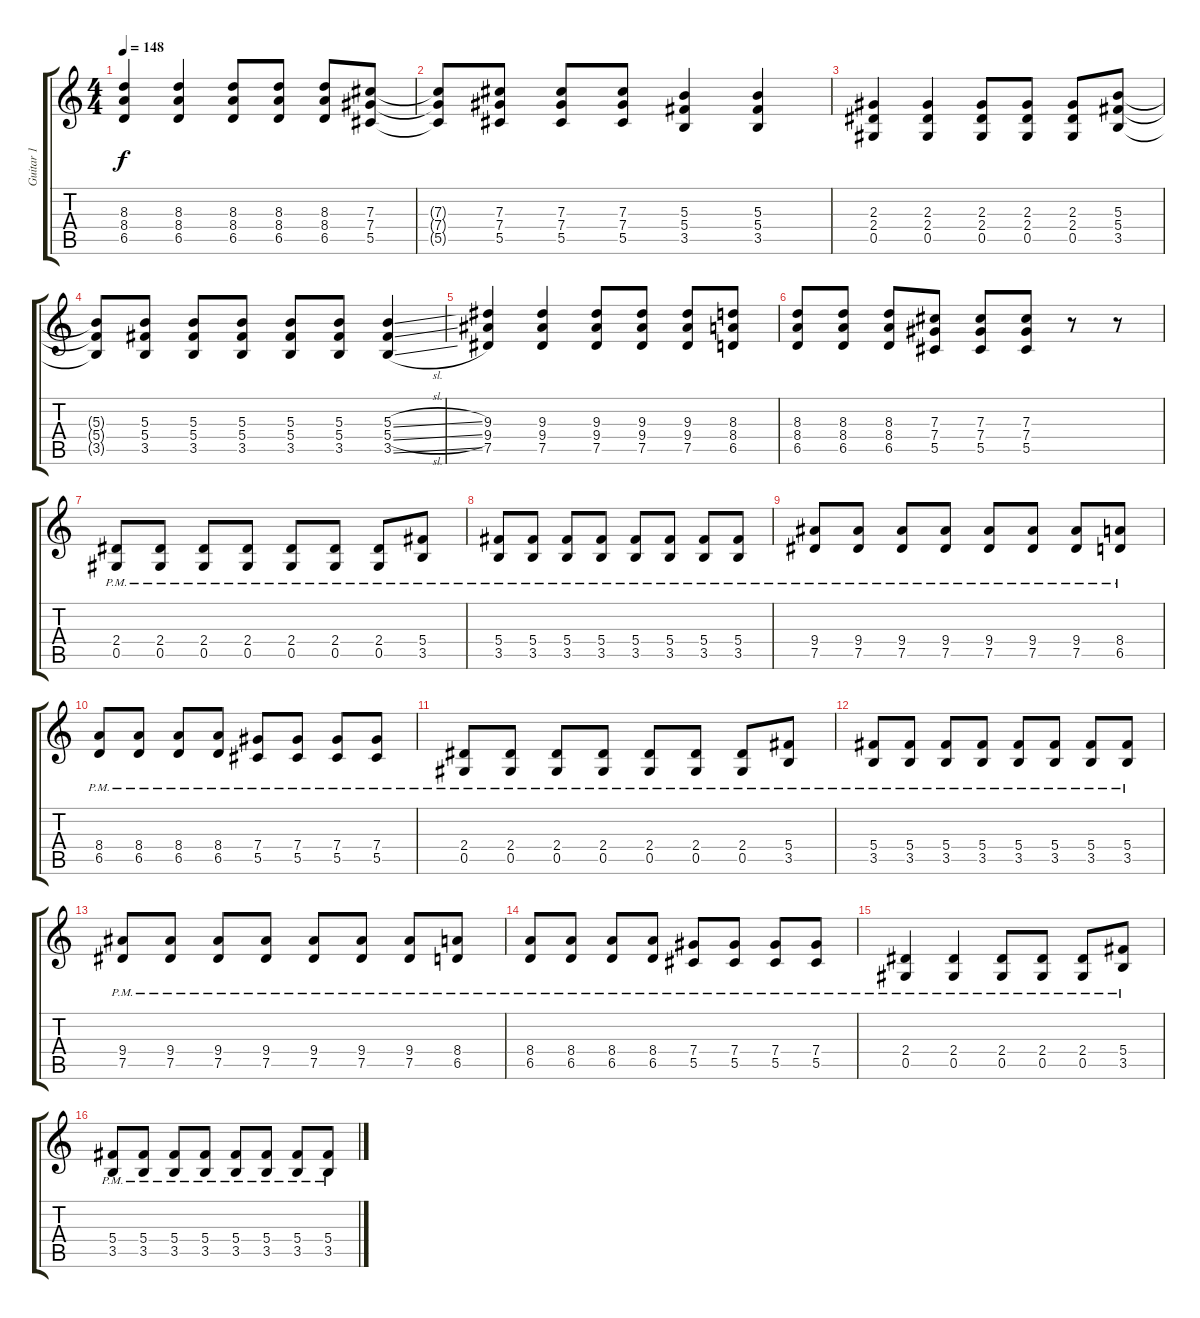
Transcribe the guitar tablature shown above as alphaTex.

\track ("Guitar 1" "Guitar 1") {instrument distortionguitar}
\staff {score tabs}
\tuning (Eb4 Bb3 Gb3 Db3 Ab2 Db2) {hide}
\ts (4 4)
\tempo 148
\clef g2
\ks c
(8.3 8.4 6.5).4{dy f} (8.3 8.4 6.5).4 (8.3 8.4 6.5).8 (8.3 8.4 6.5).8 (8.3 8.4 6.5).8 (7.3 7.4 5.5).8 |
(7.3{t} 7.4{t} 5.5{t}).8 (7.3 7.4 5.5).8 (7.3 7.4 5.5).8 (7.3 7.4 5.5).8 (5.3 5.4 3.5).4 (5.3 5.4 3.5).4 |
(2.3 2.4 0.5).4 (2.3 2.4 0.5).4 (2.3 2.4 0.5).8 (2.3 2.4 0.5).8 (2.3 2.4 0.5).8 (5.3 5.4 3.5).8 |
(5.3{t} 5.4{t} 3.5{t}).8 (5.3 5.4 3.5).8 (5.3 5.4 3.5).8 (5.3 5.4 3.5).8 (5.3 5.4 3.5).8 (5.3 5.4 3.5).8 (5.3{sl} 5.4{sl} 3.5{sl}).4 |
(9.3 9.4 7.5).4 (9.3 9.4 7.5).4 (9.3 9.4 7.5).8 (9.3 9.4 7.5).8 (9.3 9.4 7.5).8 (8.3 8.4 6.5).8 |
(8.3 8.4 6.5).8 (8.3 8.4 6.5).8 (8.3 8.4 6.5).8 (7.3 7.4 5.5).8 (7.3 7.4 5.5).8 (7.3 7.4 5.5).8 r.8 r.8 |
(2.4{pm} 0.5).8 (2.4{pm} 0.5).8 (2.4{pm} 0.5).8 (2.4{pm} 0.5).8 (2.4{pm} 0.5).8 (2.4{pm} 0.5).8 (2.4{pm} 0.5).8 (5.4{pm} 3.5).8 |
(5.4{pm} 3.5).8 (5.4{pm} 3.5).8 (5.4{pm} 3.5).8 (5.4{pm} 3.5).8 (5.4{pm} 3.5).8 (5.4{pm} 3.5).8 (5.4{pm} 3.5).8 (5.4{pm} 3.5).8 |
(9.4{pm} 7.5).8 (9.4{pm} 7.5).8 (9.4{pm} 7.5).8 (9.4{pm} 7.5).8 (9.4{pm} 7.5).8 (9.4{pm} 7.5).8 (9.4{pm} 7.5).8 (8.4{pm} 6.5).8 |
(8.4{pm} 6.5).8 (8.4{pm} 6.5).8 (8.4{pm} 6.5).8 (8.4{pm} 6.5).8 (7.4{pm} 5.5).8 (7.4{pm} 5.5).8 (7.4{pm} 5.5).8 (7.4{pm} 5.5).8 |
(2.4{pm} 0.5).8 (2.4{pm} 0.5).8 (2.4{pm} 0.5).8 (2.4{pm} 0.5).8 (2.4{pm} 0.5).8 (2.4{pm} 0.5).8 (2.4{pm} 0.5).8 (5.4{pm} 3.5).8 |
(5.4{pm} 3.5).8 (5.4{pm} 3.5).8 (5.4{pm} 3.5).8 (5.4{pm} 3.5).8 (5.4{pm} 3.5).8 (5.4{pm} 3.5).8 (5.4{pm} 3.5).8 (5.4{pm} 3.5).8 |
(9.4{pm} 7.5).8 (9.4{pm} 7.5).8 (9.4{pm} 7.5).8 (9.4{pm} 7.5).8 (9.4{pm} 7.5).8 (9.4{pm} 7.5).8 (9.4{pm} 7.5).8 (8.4{pm} 6.5).8 |
(8.4{pm} 6.5).8 (8.4{pm} 6.5).8 (8.4{pm} 6.5).8 (8.4{pm} 6.5).8 (7.4{pm} 5.5).8 (7.4{pm} 5.5).8 (7.4{pm} 5.5).8 (7.4{pm} 5.5).8 |
(2.4{pm} 0.5).4 (2.4{pm} 0.5).4 (2.4{pm} 0.5).8 (2.4{pm} 0.5).8 (2.4{pm} 0.5).8 (5.4{pm} 3.5).8 |
(5.4{pm} 3.5).8 (5.4{pm} 3.5).8 (5.4{pm} 3.5).8 (5.4{pm} 3.5).8 (5.4{pm} 3.5).8 (5.4{pm} 3.5).8 (5.4{pm} 3.5).8 (5.4{pm} 3.5).8
